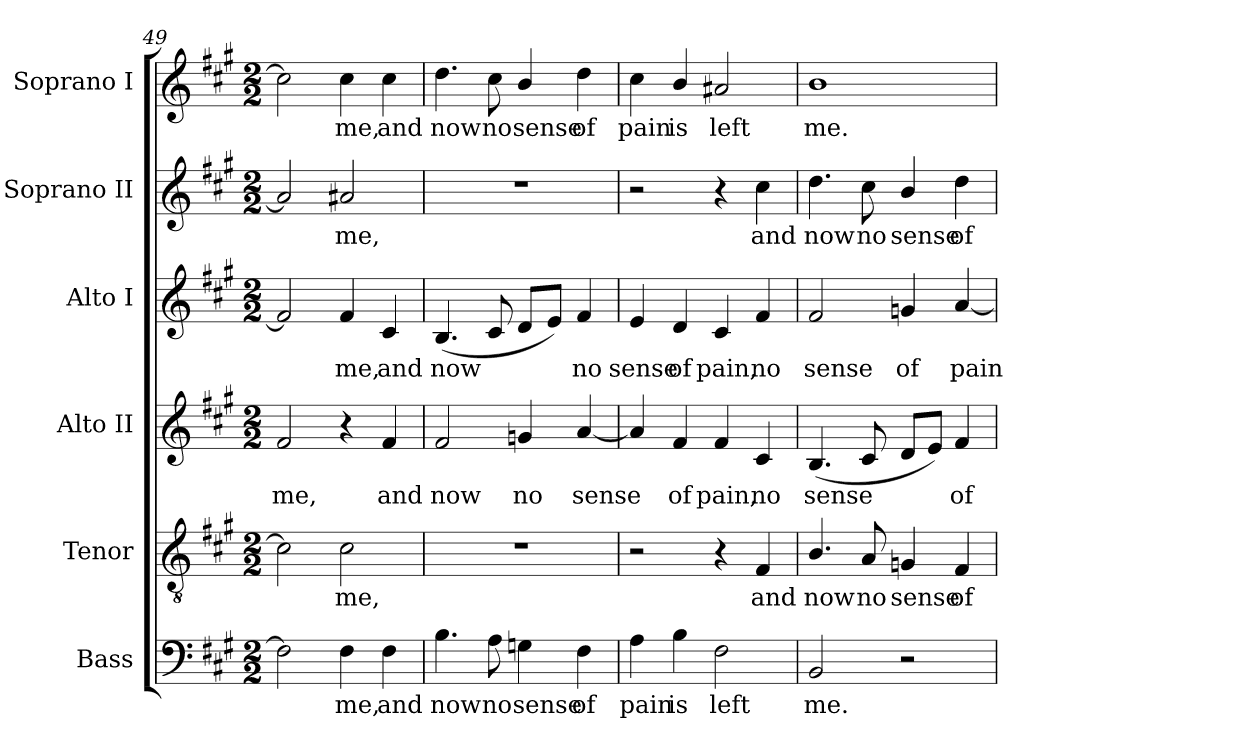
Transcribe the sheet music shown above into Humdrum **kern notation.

**kern	**text	**kern	**text	**kern	**text	**kern	**text	**kern	**text	**kern	**text
*part6	*part6	*part5	*part5	*part4	*part4	*part3	*part3	*part2	*part2	*part1	*part1
*staff6	*staff6	*staff5	*staff5	*staff4	*staff4	*staff3	*staff3	*staff2	*staff2	*staff1	*staff1
*I"Bass	*	*I"Tenor	*	*I"Alto II	*	*I"Alto I	*	*I"Soprano II	*	*I"Soprano I	*
*I'B	*	*I'T.	*	*I'A.	*	*I'A I	*	*I'S II	*	*I'S I	*
*clefF4	*	*clefGv2	*	*clefG2	*	*clefG2	*	*clefG2	*	*clefG2	*
*	*	*ITrd7c12	*	*	*	*	*	*	*	*	*
*k[f#c#g#]	*	*k[f#c#g#]	*	*k[f#c#g#]	*	*k[f#c#g#]	*	*k[f#c#g#]	*	*k[f#c#g#]	*
*A:	*	*A:	*	*A:	*	*A:	*	*A:	*	*A:	*
*M2/2	*	*M2/2	*	*M2/2	*	*M2/2	*	*M2/2	*	*M2/2	*
=49	=49	=49	=49	=49	=49	=49	=49	=49	=49	=49	=49
!	!	!	!	!	!LO:LY:b:color=#000000	!	!	!	!	!	!
2F#i\]	.	2C#i\]	.	2f#i/	me,	2f#i/]	.	2a#i/]	.	2cc#i\]	.
!	!LO:LY:b:color=#000000	!	!	!	!	!	!	!	!	!	!
!	!	!	!LO:LY:b:color=#000000	!	!	!	!	!	!	!	!
!	!	!	!	!	!	!	!LO:LY:b:color=#000000	!	!	!	!
!	!	!	!	!	!	!	!	!	!LO:LY:b:color=#000000	!	!
!	!	!	!	!	!	!	!	!	!	!	!LO:LY:b:color=#000000
4F#i\	me,	2C#i\	me,	4r	.	4f#i/	me,	2a#Xi/	me,	4cc#i\	me,
!	!LO:LY:b:color=#000000	!	!	!	!	!	!	!	!	!	!
!	!	!	!	!	!LO:LY:b:color=#000000	!	!	!	!	!	!
!	!	!	!	!	!	!	!LO:LY:b:color=#000000	!	!	!	!
!	!	!	!	!	!	!	!	!	!	!	!LO:LY:b:color=#000000
4F#i\	and	.	.	4f#i/	and	4c#i/	and	.	.	4cc#i\	and
=50	=50	=50	=50	=50	=50	=50	=50	=50	=50	=50	=50
!	!LO:LY:b:color=#000000	!	!	!	!	!	!	!	!	!	!
!	!	!	!	!	!LO:LY:b:color=#000000	!	!	!	!	!	!
!	!	!	!	!	!	!	!LO:LY:b:color=#000000	!	!	!	!
!	!	!	!	!	!	!	!	!	!	!	!LO:LY:b:color=#000000
4.Bi\	now	1r	.	2f#i/	now	(4.Bi/	now	1r	.	4.ddi\	now
!	!LO:LY:b:color=#000000	!	!	!	!	!	!	!	!	!	!
!	!	!	!	!	!	!	!	!	!	!	!LO:LY:b:color=#000000
8Ai\	no	.	.	.	.	8c#i/	.	.	.	8cc#i\	no
!	!LO:LY:b:color=#000000	!	!	!	!	!	!	!	!	!	!
!	!	!	!	!	!LO:LY:b:color=#000000	!	!	!	!	!	!
!	!	!	!	!	!	!	!	!	!	!	!LO:LY:b:color=#000000
4Gni\	sense	.	.	4gni/	no	8di/L	.	.	.	4bi/	sense
.	.	.	.	.	.	8ei/J)	.	.	.	.	.
!	!LO:LY:b:color=#000000	!	!	!	!	!	!	!	!	!	!
!	!	!	!	!	!LO:LY:b:color=#000000	!	!	!	!	!	!
!	!	!	!	!	!	!	!LO:LY:b:color=#000000	!	!	!	!
!	!	!	!	!	!	!	!	!	!	!	!LO:LY:b:color=#000000
4F#i\	of	.	.	[4ai/	sense	4f#i/	no	.	.	4ddi\	of
=51	=51	=51	=51	=51	=51	=51	=51	=51	=51	=51	=51
!	!LO:LY:b:color=#000000	!	!	!	!	!	!	!	!	!	!
!	!	!	!	!	!	!	!LO:LY:b:color=#000000	!	!	!	!
!	!	!	!	!	!	!	!	!	!	!	!LO:LY:b:color=#000000
4Ai\	pain	2r	.	4ai/]	.	4ei/	sense	2r	.	4cc#i\	pain
!	!LO:LY:b:color=#000000	!	!	!	!	!	!	!	!	!	!
!	!	!	!	!	!LO:LY:b:color=#000000	!	!	!	!	!	!
!	!	!	!	!	!	!	!LO:LY:b:color=#000000	!	!	!	!
!	!	!	!	!	!	!	!	!	!	!	!LO:LY:b:color=#000000
4Bi\	is	.	.	4f#i/	of	4di/	of	.	.	4bi/	is
!	!LO:LY:b:color=#000000	!	!	!	!	!	!	!	!	!	!
!	!	!	!	!	!LO:LY:b:color=#000000	!	!	!	!	!	!
!	!	!	!	!	!	!	!LO:LY:b:color=#000000	!	!	!	!
!	!	!	!	!	!	!	!	!	!	!	!LO:LY:b:color=#000000
2F#i\	left	4r	.	4f#i/	pain,	4c#i/	pain,	4r	.	2a#Xi/	left
!	!	!	!LO:LY:b:color=#000000	!	!	!	!	!	!	!	!
!	!	!	!	!	!LO:LY:b:color=#000000	!	!	!	!	!	!
!	!	!	!	!	!	!	!LO:LY:b:color=#000000	!	!	!	!
!	!	!	!	!	!	!	!	!	!LO:LY:b:color=#000000	!	!
.	.	4FF#i/	and	4c#i/	no	4f#i/	no	4cc#i\	and	.	.
!!LO:LB:g=z
=52	=52	=52	=52	=52	=52	=52	=52	=52	=52	=52	=52
!	!LO:LY:b:color=#000000	!	!	!	!	!	!	!	!	!	!
!	!	!	!LO:LY:b:color=#000000	!	!	!	!	!	!	!	!
!	!	!	!	!	!LO:LY:b:color=#000000	!	!	!	!	!	!
!	!	!	!	!	!	!	!LO:LY:b:color=#000000	!	!	!	!
!	!	!	!	!	!	!	!	!	!LO:LY:b:color=#000000	!	!
!	!	!	!	!	!	!	!	!	!	!	!LO:LY:b:color=#000000
2BBi/	me.	4.BBi/	now	(4.Bi/	sense	2f#i/	sense	4.ddi\	now	1bi	me.
!	!	!	!LO:LY:b:color=#000000	!	!	!	!	!	!	!	!
!	!	!	!	!	!	!	!	!	!LO:LY:b:color=#000000	!	!
.	.	8AAi/	no	8c#i/	.	.	.	8cc#i\	no	.	.
!	!	!	!LO:LY:b:color=#000000	!	!	!	!	!	!	!	!
!	!	!	!	!	!	!	!LO:LY:b:color=#000000	!	!	!	!
!	!	!	!	!	!	!	!	!	!LO:LY:b:color=#000000	!	!
2r	.	4GGni/	sense	8di/L	.	4gni/	of	4bi/	sense	.	.
.	.	.	.	8ei/J)	.	.	.	.	.	.	.
!	!	!	!LO:LY:b:color=#000000	!	!	!	!	!	!	!	!
!	!	!	!	!	!LO:LY:b:color=#000000	!	!	!	!	!	!
!	!	!	!	!	!	!	!LO:LY:b:color=#000000	!	!	!	!
!	!	!	!	!	!	!	!	!	!LO:LY:b:color=#000000	!	!
.	.	4FF#i/	of	4f#i/	of	[4ai/	pain	4ddi\	of	.	.
=	=	=	=	=	=	=	=	=	=	=	=
*-	*-	*-	*-	*-	*-	*-	*-	*-	*-	*-	*-
